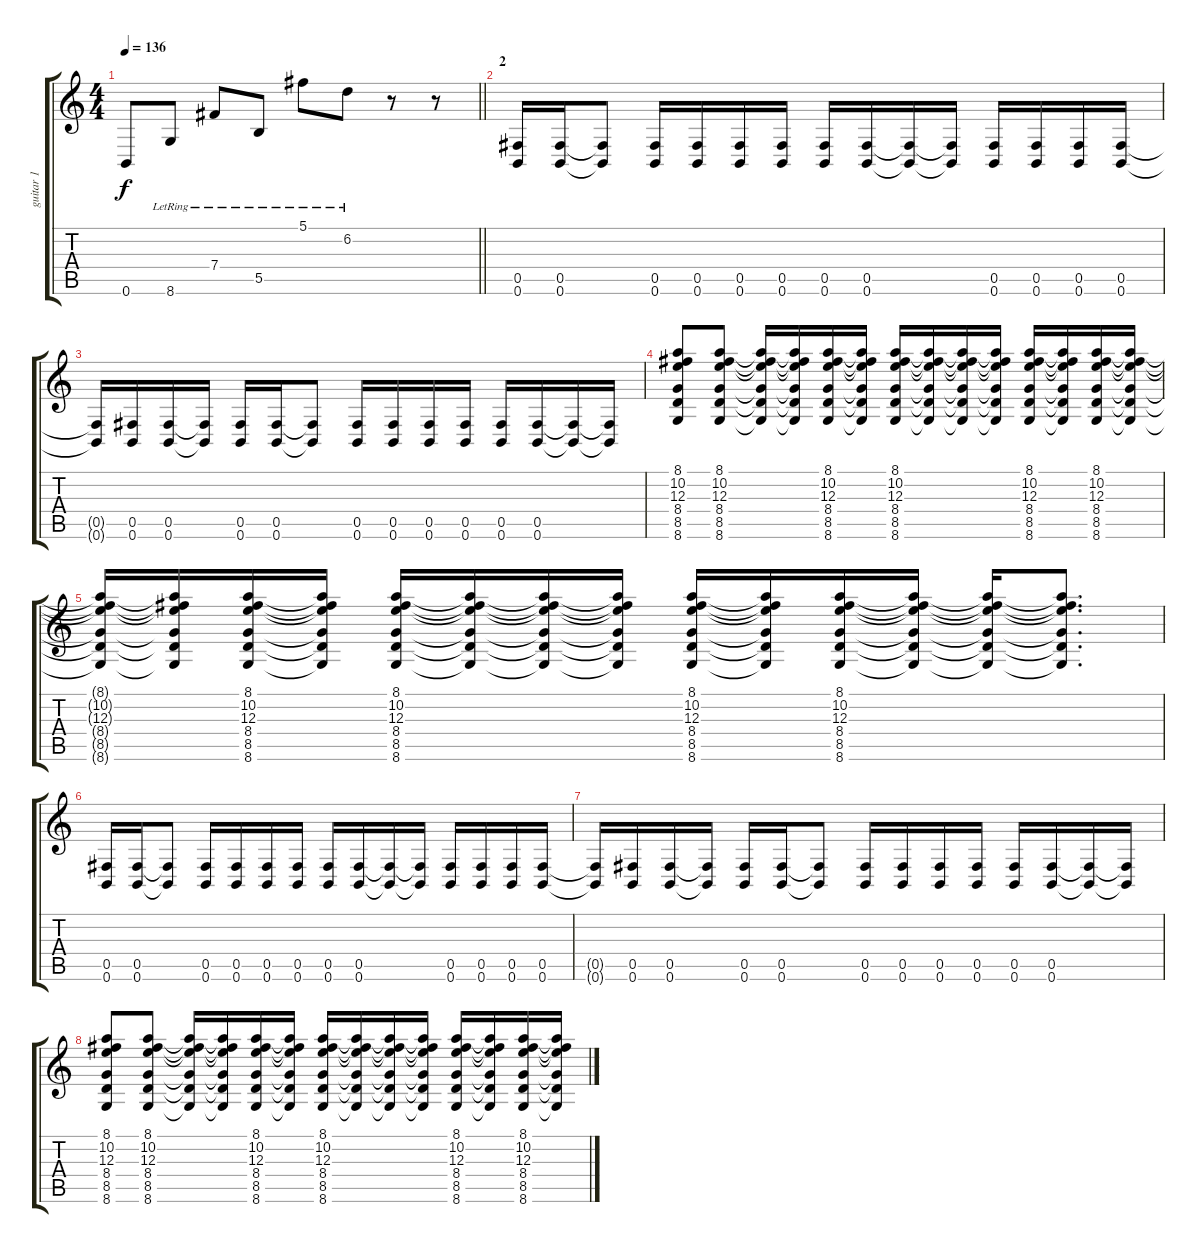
\track ("guitar 1" "guitar 1") {instrument distortionguitar}
\staff {score tabs}
\tuning (Db4 Ab3 E3 B2 Gb2 B1) {hide}
\ts (4 4)
\tempo 136
\clef g2
\barLineRight lightlight
\ks c
0.6{t}.8{dy f} 8.6{lr}.8 7.4{lr}.8 5.5{lr}.8 5.1{lr}.8 6.2{lr}.8 r.8 r.8 |
\section ("" "2")
(0.5 0.6).16 (0.5 0.6).16 (0.5{t} 0.6{t}).8 (0.5 0.6).16 (0.5 0.6).16 (0.5 0.6).16 (0.5 0.6).16 (0.5 0.6).16 (0.5 0.6).16 (0.5{t} 0.6{t}).16 (0.5{t} 0.6{t}).16 (0.5 0.6).16 (0.5 0.6).16 (0.5 0.6).16 (0.5 0.6).16 |
(0.5{t} 0.6{t}).16 (0.5 0.6).16 (0.5 0.6).16 (0.5{t} 0.6{t}).16 (0.5 0.6).16 (0.5 0.6).16 (0.5{t} 0.6{t}).8 (0.5 0.6).16 (0.5 0.6).16 (0.5 0.6).16 (0.5 0.6).16 (0.5 0.6).16 (0.5 0.6).16 (0.5{t} 0.6{t}).16 (0.5{t} 0.6{t}).16 |
(8.1 10.2 12.3 8.4 8.5 8.6).8 (8.1 10.2 12.3 8.4 8.5 8.6).8 (8.1{t} 10.2{t} 12.3{t} 8.4{t} 8.5{t} 8.6{t}).16 (8.1{t} 10.2{t} 12.3{t} 8.4{t} 8.5{t} 8.6{t}).16 (8.1 10.2 12.3 8.4 8.5 8.6).16 (8.1{t} 10.2{t} 12.3{t} 8.4{t} 8.5{t} 8.6{t}).16 (8.1 10.2 12.3 8.4 8.5 8.6).16 (8.1{t} 10.2{t} 12.3{t} 8.4{t} 8.5{t} 8.6{t}).16 (8.1{t} 10.2{t} 12.3{t} 8.4{t} 8.5{t} 8.6{t}).16 (8.1{t} 10.2{t} 12.3{t} 8.4{t} 8.5{t} 8.6{t}).16 (8.1 10.2 12.3 8.4 8.5 8.6).16 (8.1{t} 10.2{t} 12.3{t} 8.4{t} 8.5{t} 8.6{t}).16 (8.1 10.2 12.3 8.4 8.5 8.6).16 (8.1{t} 10.2{t} 12.3{t} 8.4{t} 8.5{t} 8.6{t}).16 |
(8.1{t} 10.2{t} 12.3{t} 8.4{t} 8.5{t} 8.6{t}).16 (8.1{t} 10.2{t} 12.3{t} 8.4{t} 8.5{t} 8.6{t}).16 (8.1 10.2 12.3 8.4 8.5 8.6).16 (8.1{t} 10.2{t} 12.3{t} 8.4{t} 8.5{t} 8.6{t}).16 (8.1 10.2 12.3 8.4 8.5 8.6).16 (8.1{t} 10.2{t} 12.3{t} 8.4{t} 8.5{t} 8.6{t}).16 (8.1{t} 10.2{t} 12.3{t} 8.4{t} 8.5{t} 8.6{t}).16 (8.1{t} 10.2{t} 12.3{t} 8.4{t} 8.5{t} 8.6{t}).16 (8.1 10.2 12.3 8.4 8.5 8.6).16 (8.1{t} 10.2{t} 12.3{t} 8.4{t} 8.5{t} 8.6{t}).16 (8.1 10.2 12.3 8.4 8.5 8.6).16 (8.1{t} 10.2{t} 12.3{t} 8.4{t} 8.5{t} 8.6{t}).16 (8.1{t} 10.2{t} 12.3{t} 8.4{t} 8.5{t} 8.6{t}).16 (8.1{t} 10.2{t} 12.3{t} 8.4{t} 8.5{t} 8.6{t}).8{d} |
(0.5 0.6).16 (0.5 0.6).16 (0.5{t} 0.6{t}).8 (0.5 0.6).16 (0.5 0.6).16 (0.5 0.6).16 (0.5 0.6).16 (0.5 0.6).16 (0.5 0.6).16 (0.5{t} 0.6{t}).16 (0.5{t} 0.6{t}).16 (0.5 0.6).16 (0.5 0.6).16 (0.5 0.6).16 (0.5 0.6).16 |
(0.5{t} 0.6{t}).16 (0.5 0.6).16 (0.5 0.6).16 (0.5{t} 0.6{t}).16 (0.5 0.6).16 (0.5 0.6).16 (0.5{t} 0.6{t}).8 (0.5 0.6).16 (0.5 0.6).16 (0.5 0.6).16 (0.5 0.6).16 (0.5 0.6).16 (0.5 0.6).16 (0.5{t} 0.6{t}).16 (0.5{t} 0.6{t}).16 |
(8.1 10.2 12.3 8.4 8.5 8.6).8 (8.1 10.2 12.3 8.4 8.5 8.6).8 (8.1{t} 10.2{t} 12.3{t} 8.4{t} 8.5{t} 8.6{t}).16 (8.1{t} 10.2{t} 12.3{t} 8.4{t} 8.5{t} 8.6{t}).16 (8.1 10.2 12.3 8.4 8.5 8.6).16 (8.1{t} 10.2{t} 12.3{t} 8.4{t} 8.5{t} 8.6{t}).16 (8.1 10.2 12.3 8.4 8.5 8.6).16 (8.1{t} 10.2{t} 12.3{t} 8.4{t} 8.5{t} 8.6{t}).16 (8.1{t} 10.2{t} 12.3{t} 8.4{t} 8.5{t} 8.6{t}).16 (8.1{t} 10.2{t} 12.3{t} 8.4{t} 8.5{t} 8.6{t}).16 (8.1 10.2 12.3 8.4 8.5 8.6).16 (8.1{t} 10.2{t} 12.3{t} 8.4{t} 8.5{t} 8.6{t}).16 (8.1 10.2 12.3 8.4 8.5 8.6).16 (8.1{t} 10.2{t} 12.3{t} 8.4{t} 8.5{t} 8.6{t}).16
